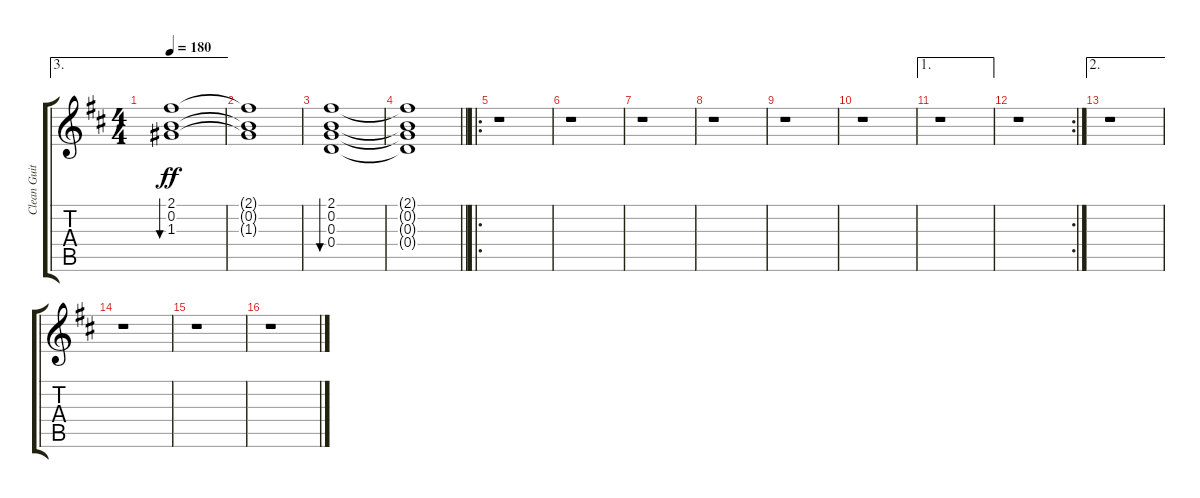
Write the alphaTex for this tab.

\track ("Clean Guitar 1" "Clean Guit") {instrument electricguitarjazz}
\staff {score tabs}
\tuning (E4 B3 G3 D3 A2 D2) {hide}
\ae 3
\ts (4 4)
\tempo 180
\clef g2
\ks d
(2.1 0.2 1.3).1{bu 30 dy ff} |
(2.1{t} 0.2{t} 1.3{t}).1 |
(2.1 0.2 0.3 0.4).1{bu 30} |
\barLineRight lightlight
(2.1{t} 0.2{t} 0.3{t} 0.4{t}).1 |
\ro
r.1 |
r.1 |
r.1 |
r.1 |
r.1 |
r.1 |
\ae 1
r.1 |
\rc 2
r.1 |
\ae 2
r.1 |
r.1 |
r.1 |
r.1
